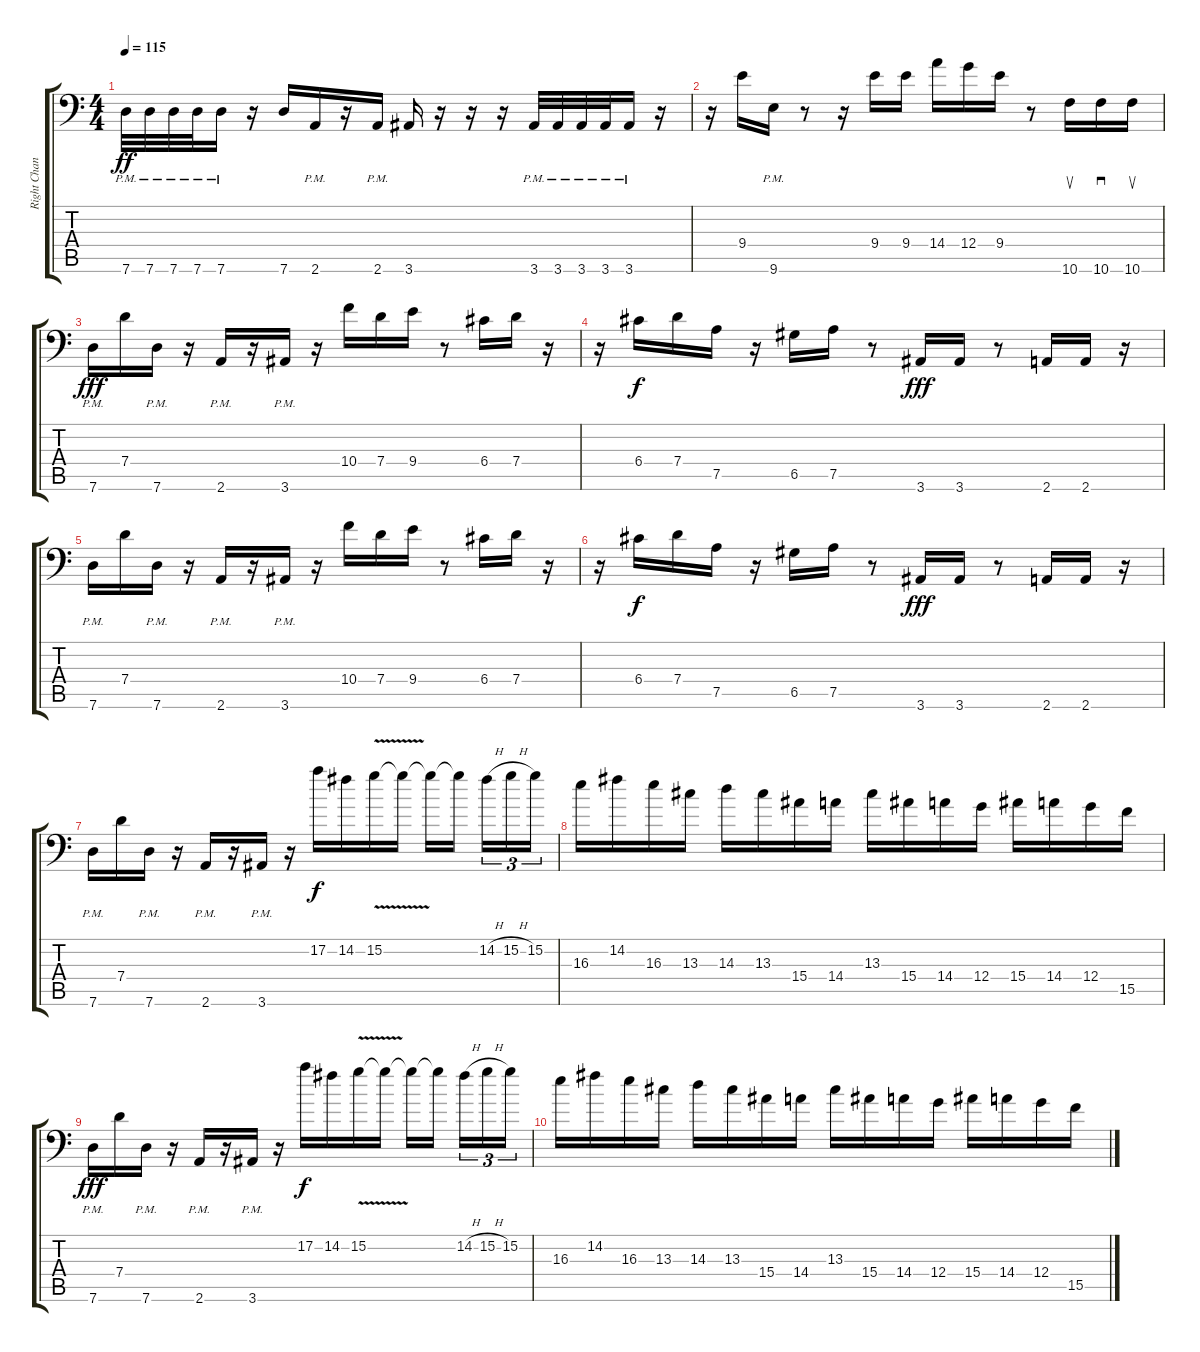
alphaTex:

\track ("Right Channel" "Right Chan") {instrument distortionguitar}
\staff {score tabs}
\tuning (A3 E3 C3 G2 D2 G1) {hide}
\ts (4 4)
\tempo 115
\clef f4
\ks c
7.6{pm}.32{dy ff} 7.6{pm}.32 7.6{pm}.32 7.6{pm}.32 7.6{pm}.16 r.16 7.6.16 2.6{pm}.16 r.16 2.6{pm}.16 3.6.16 r.16 r.16 r.16 3.6{pm}.32 3.6{pm}.32 3.6{pm}.32 3.6{pm}.32 3.6{pm}.16 r.16 |
r.16 9.4.16 9.6{pm}.16 r.8 r.16 9.4.16 9.4.16 14.4.16 12.4.16 9.4.16 r.8 10.6.16{su} 10.6.16{sd} 10.6.16{su} |
7.6{pm}.16{dy fff} 7.4.16 7.6{pm}.16 r.16 2.6{pm}.16 r.16 3.6{pm}.16 r.16 10.4.16 7.4.16 9.4.16 r.8 6.4.16 7.4.16 r.16 |
r.16 6.4.16{dy f} 7.4.16 7.5.16 r.16 6.5.16 7.5.16 r.8 3.6.16{dy fff} 3.6.16 r.8 2.6.16 2.6.16 r.16 |
7.6{pm}.16 7.4.16 7.6{pm}.16 r.16 2.6{pm}.16 r.16 3.6{pm}.16 r.16 10.4.16 7.4.16 9.4.16 r.8 6.4.16 7.4.16 r.16 |
r.16 6.4.16{dy f} 7.4.16 7.5.16 r.16 6.5.16 7.5.16 r.8 3.6.16{dy fff} 3.6.16 r.8 2.6.16 2.6.16 r.16 |
7.6{pm}.16 7.4.16 7.6{pm}.16 r.16 2.6{pm}.16 r.16 3.6{pm}.16 r.16 17.2.16{dy f} 14.2.16 15.2{v}.16 15.2{t}.16 15.2{t}.16 15.2{t}.16{beam splitsecondary} 14.2{h}.16{tu (3 2)} 15.2{h}.16{tu (3 2)} 15.2.16{tu (3 2)} |
16.3.16 14.2.16 16.3.16 13.3.16 14.3.16 13.3.16 15.4.16 14.4.16 13.3.16 15.4.16 14.4.16 12.4.16 15.4.16 14.4.16 12.4.16 15.5.16 |
7.6{pm}.16{dy fff} 7.4.16 7.6{pm}.16 r.16 2.6{pm}.16 r.16 3.6{pm}.16 r.16 17.2.16{dy f} 14.2.16 15.2{v}.16 15.2{t}.16 15.2{t}.16 15.2{t}.16{beam splitsecondary} 14.2{h}.16{tu (3 2)} 15.2{h}.16{tu (3 2)} 15.2.16{tu (3 2)} |
16.3.16 14.2.16 16.3.16 13.3.16 14.3.16 13.3.16 15.4.16 14.4.16 13.3.16 15.4.16 14.4.16 12.4.16 15.4.16 14.4.16 12.4.16 15.5.16
